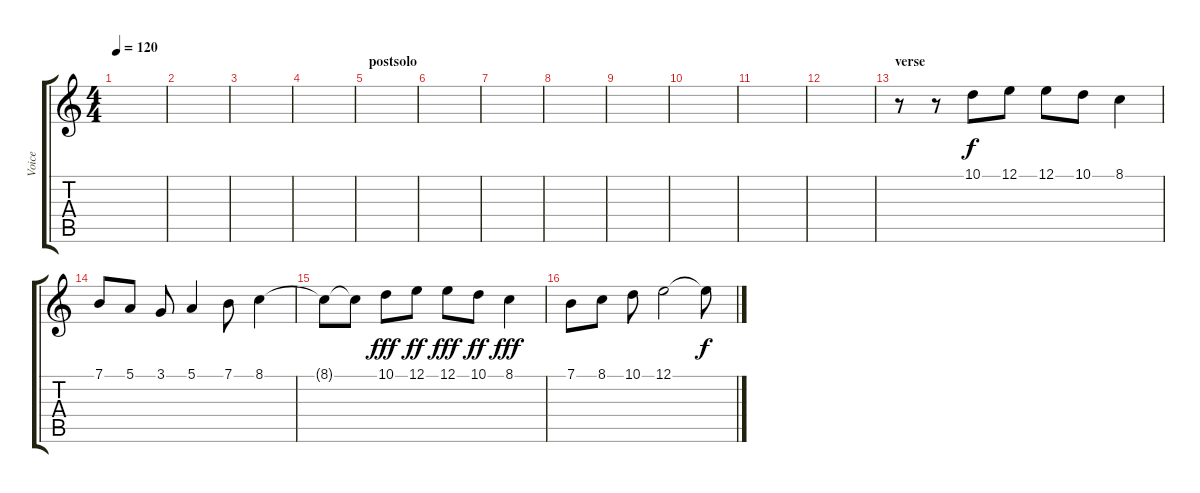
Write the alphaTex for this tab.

\track ("Voice" "Voice") {instrument choiraahs}
\staff {score tabs}
\tuning (E4 B3 G3 D3 A2 E2) {hide}
\ts (4 4)
\tempo 120
\clef g2
\ks c
|
|
|
|
\section ("" "postsolo")
|
|
|
|
|
|
|
|
\section ("" "verse")
r.8 r.8 10.1.8 12.1.8 12.1.8 10.1.8 8.1.4 |
7.1.8 5.1.8 3.1.8 5.1.4 7.1.8 8.1.4 |
8.1{t}.8{dy f} 8.1{t}.8 10.1.8{dy fff} 12.1.8{dy ff} 12.1.8{dy fff} 10.1.8{dy ff} 8.1.4{dy fff} |
7.1.8 8.1.8 10.1.8 12.1.2 12.1{t}.8{dy f}
